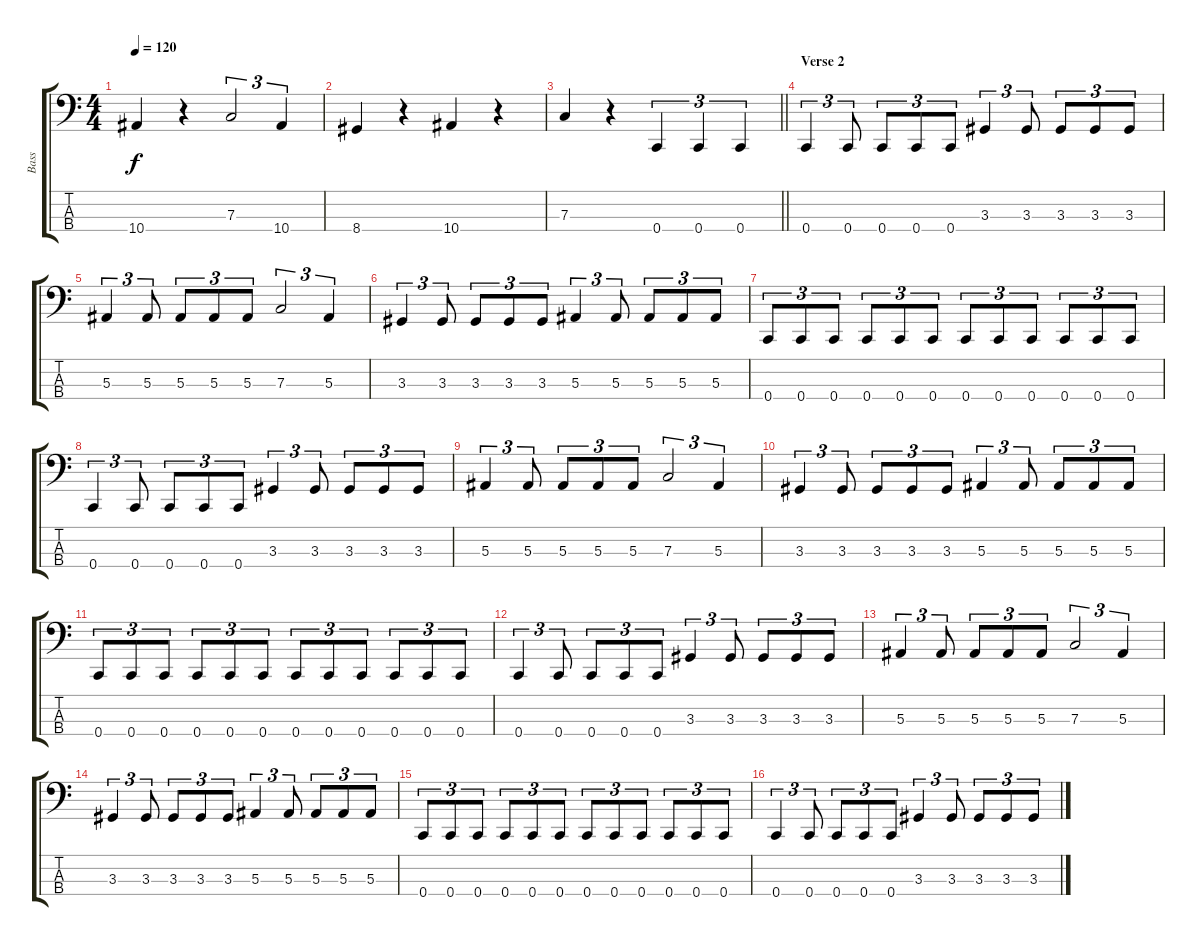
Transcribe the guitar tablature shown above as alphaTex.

\track ("Bass" "Bass") {instrument electricbasspick}
\staff {score tabs}
\tuning (Eb2 Bb1 F1 C1) {hide}
\ts (4 4)
\tempo 120
\clef f4
\ks c
10.4.4{dy f} r.4 7.3.2{tu (3 2)} 10.4.4{tu (3 2)} |
8.4.4 r.4 10.4.4 r.4 |
\barLineRight lightlight
7.3.4 r.4 0.4.4{tu (3 2)} 0.4.4{tu (3 2)} 0.4.4{tu (3 2)} |
\section ("" "Verse 2")
0.4.4{tu (3 2)} 0.4.8{tu (3 2)} 0.4.8{tu (3 2)} 0.4.8{tu (3 2)} 0.4.8{tu (3 2)} 3.3.4{tu (3 2)} 3.3.8{tu (3 2)} 3.3.8{tu (3 2)} 3.3.8{tu (3 2)} 3.3.8{tu (3 2)} |
5.3.4{tu (3 2)} 5.3.8{tu (3 2)} 5.3.8{tu (3 2)} 5.3.8{tu (3 2)} 5.3.8{tu (3 2)} 7.3.2{tu (3 2)} 5.3.4{tu (3 2)} |
3.3.4{tu (3 2)} 3.3.8{tu (3 2)} 3.3.8{tu (3 2)} 3.3.8{tu (3 2)} 3.3.8{tu (3 2)} 5.3.4{tu (3 2)} 5.3.8{tu (3 2)} 5.3.8{tu (3 2)} 5.3.8{tu (3 2)} 5.3.8{tu (3 2)} |
0.4.8{tu (3 2)} 0.4.8{tu (3 2)} 0.4.8{tu (3 2)} 0.4.8{tu (3 2)} 0.4.8{tu (3 2)} 0.4.8{tu (3 2)} 0.4.8{tu (3 2)} 0.4.8{tu (3 2)} 0.4.8{tu (3 2)} 0.4.8{tu (3 2)} 0.4.8{tu (3 2)} 0.4.8{tu (3 2)} |
0.4.4{tu (3 2)} 0.4.8{tu (3 2)} 0.4.8{tu (3 2)} 0.4.8{tu (3 2)} 0.4.8{tu (3 2)} 3.3.4{tu (3 2)} 3.3.8{tu (3 2)} 3.3.8{tu (3 2)} 3.3.8{tu (3 2)} 3.3.8{tu (3 2)} |
5.3.4{tu (3 2)} 5.3.8{tu (3 2)} 5.3.8{tu (3 2)} 5.3.8{tu (3 2)} 5.3.8{tu (3 2)} 7.3.2{tu (3 2)} 5.3.4{tu (3 2)} |
3.3.4{tu (3 2)} 3.3.8{tu (3 2)} 3.3.8{tu (3 2)} 3.3.8{tu (3 2)} 3.3.8{tu (3 2)} 5.3.4{tu (3 2)} 5.3.8{tu (3 2)} 5.3.8{tu (3 2)} 5.3.8{tu (3 2)} 5.3.8{tu (3 2)} |
0.4.8{tu (3 2)} 0.4.8{tu (3 2)} 0.4.8{tu (3 2)} 0.4.8{tu (3 2)} 0.4.8{tu (3 2)} 0.4.8{tu (3 2)} 0.4.8{tu (3 2)} 0.4.8{tu (3 2)} 0.4.8{tu (3 2)} 0.4.8{tu (3 2)} 0.4.8{tu (3 2)} 0.4.8{tu (3 2)} |
0.4.4{tu (3 2)} 0.4.8{tu (3 2)} 0.4.8{tu (3 2)} 0.4.8{tu (3 2)} 0.4.8{tu (3 2)} 3.3.4{tu (3 2)} 3.3.8{tu (3 2)} 3.3.8{tu (3 2)} 3.3.8{tu (3 2)} 3.3.8{tu (3 2)} |
5.3.4{tu (3 2)} 5.3.8{tu (3 2)} 5.3.8{tu (3 2)} 5.3.8{tu (3 2)} 5.3.8{tu (3 2)} 7.3.2{tu (3 2)} 5.3.4{tu (3 2)} |
3.3.4{tu (3 2)} 3.3.8{tu (3 2)} 3.3.8{tu (3 2)} 3.3.8{tu (3 2)} 3.3.8{tu (3 2)} 5.3.4{tu (3 2)} 5.3.8{tu (3 2)} 5.3.8{tu (3 2)} 5.3.8{tu (3 2)} 5.3.8{tu (3 2)} |
0.4.8{tu (3 2)} 0.4.8{tu (3 2)} 0.4.8{tu (3 2)} 0.4.8{tu (3 2)} 0.4.8{tu (3 2)} 0.4.8{tu (3 2)} 0.4.8{tu (3 2)} 0.4.8{tu (3 2)} 0.4.8{tu (3 2)} 0.4.8{tu (3 2)} 0.4.8{tu (3 2)} 0.4.8{tu (3 2)} |
0.4.4{tu (3 2)} 0.4.8{tu (3 2)} 0.4.8{tu (3 2)} 0.4.8{tu (3 2)} 0.4.8{tu (3 2)} 3.3.4{tu (3 2)} 3.3.8{tu (3 2)} 3.3.8{tu (3 2)} 3.3.8{tu (3 2)} 3.3.8{tu (3 2)}
